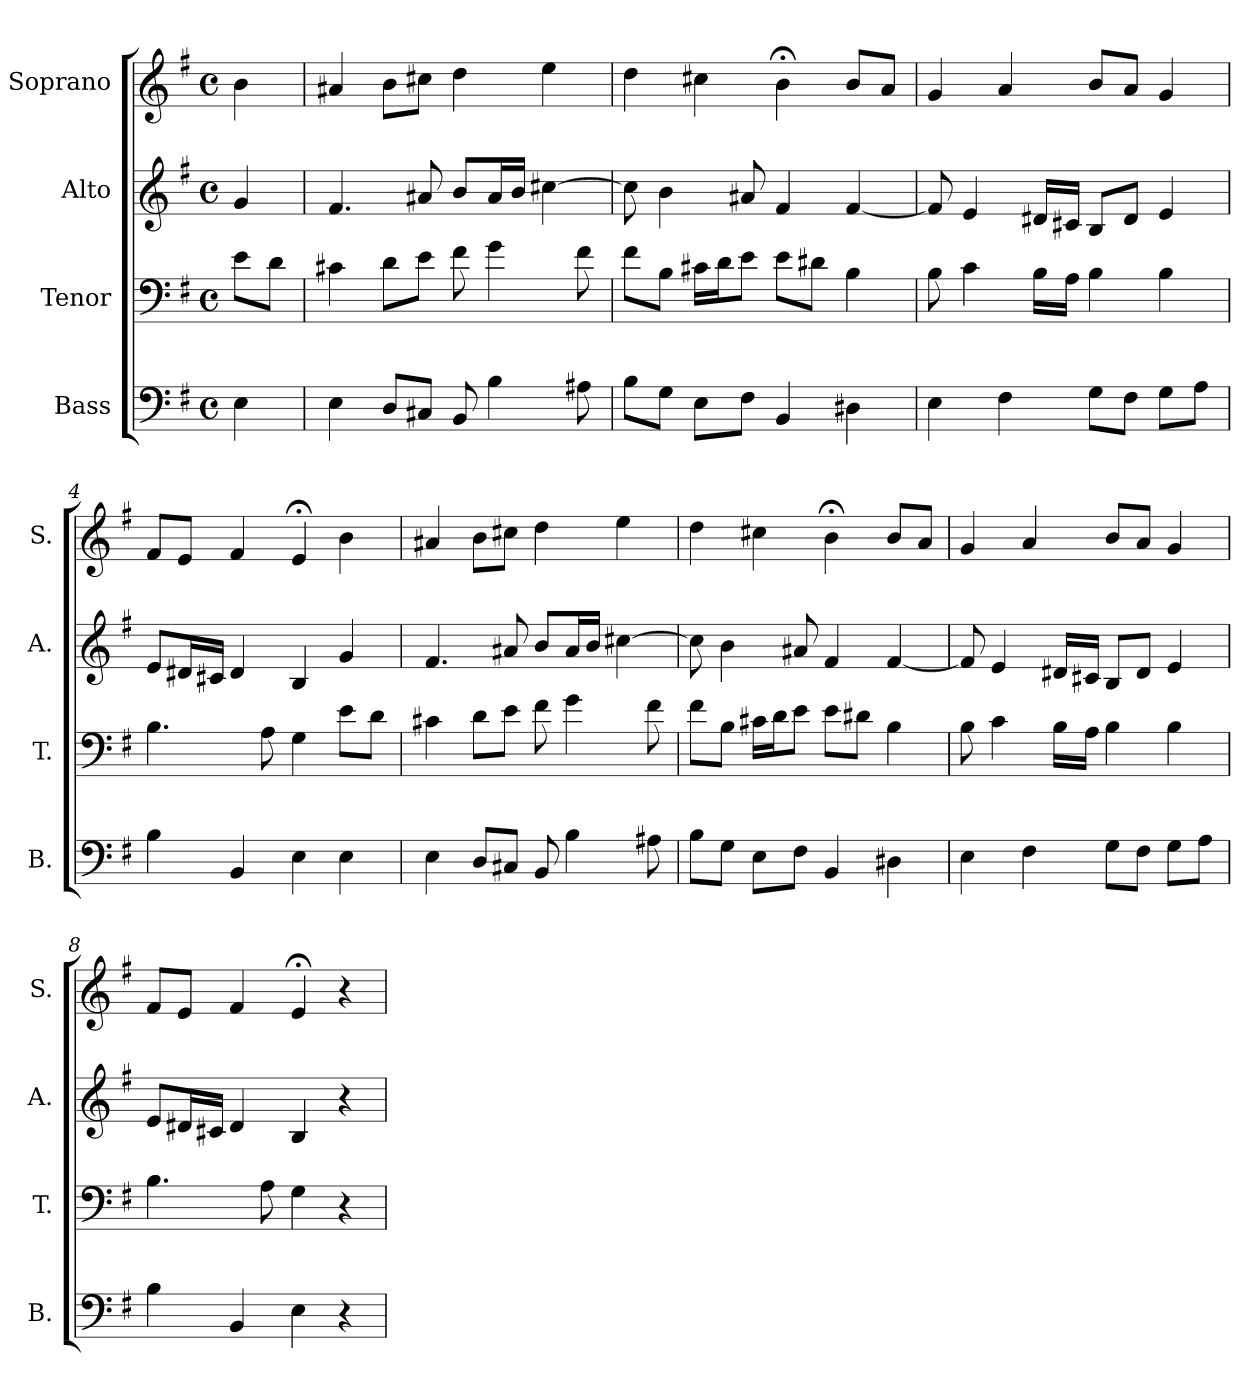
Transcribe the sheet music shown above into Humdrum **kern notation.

**kern	**kern	**kern	**kern
*part4	*part3	*part2	*part1
*staff4	*staff3	*staff2	*staff1
*I"Bass	*I"Tenor	*I"Alto	*I"Soprano
*I'B.	*I'T.	*I'A.	*I'S.
*clefF4	*clefF4	*clefG2	*clefG2
*k[f#]	*k[f#]	*k[f#]	*k[f#]
*e:	*e:	*e:	*e:
*M4/4	*M4/4	*M4/4	*M4/4
*met(c)	*met(c)	*met(c)	*met(c)
=	=	=	=
4E\	8e\L	4g/	4b\
.	8d\J	.	.
=1	=1	=1	=1
4E\	4c#X\	4.f#/	4a#X/
8D/L	8d\L	.	8b\L
8C#X/J	8e\J	8a#X/	8cc#X\J
8BB/	8f#\	8b/L	4dd\
4B\	4g\	16a#/L	.
.	.	16b/JJ	.
.	.	[4cc#X\	4ee\
8A#X\	8f#\	.	.
=2	=2	=2	=2
8B\L	8f#\L	8cc#\]	4dd\
8G\J	8B\J	4b\	.
8E\L	16c#X\LL	.	4cc#X\
.	16d\J	.	.
8F#\J	8e\J	8a#X/	.
4BB/	8e\L	4f#/	4b;<\
.	8d#X\J	.	.
4D#X\	4B\	[4f#/	8b/L
.	.	.	8a/J
=3	=3	=3	=3
4E\	8B\	8f#/]	4g/
.	4c\	4e/	.
4F#\	.	.	4a/
.	16B\LL	16d#X/LL	.
.	16A\JJ	16c#X/JJ	.
8G\L	4B\	8B/L	8b/L
8F#\J	.	8d#/J	8a/J
8G\L	4B\	4e/	4g/
8A\J	.	.	.
!!LO:LB:g=z
=4	=4	=4	=4
4B\	4.B\	8e/L	8f#/L
.	.	16d#X/L	8e/J
.	.	16c#X/JJ	.
4BB/	.	4d#/	4f#/
.	8A\	.	.
4E\	4G\	4B/	4e;</
4E\	8e\L	4g/	4b\
.	8d\J	.	.
=5	=5	=5	=5
4E\	4c#X\	4.f#/	4a#X/
8D/L	8d\L	.	8b\L
8C#X/J	8e\J	8a#X/	8cc#X\J
8BB/	8f#\	8b/L	4dd\
4B\	4g\	16a#/L	.
.	.	16b/JJ	.
.	.	[4cc#X\	4ee\
8A#X\	8f#\	.	.
=6	=6	=6	=6
8B\L	8f#\L	8cc#\]	4dd\
8G\J	8B\J	4b\	.
8E\L	16c#X\LL	.	4cc#X\
.	16d\J	.	.
8F#\J	8e\J	8a#X/	.
4BB/	8e\L	4f#/	4b;<\
.	8d#X\J	.	.
4D#X\	4B\	[4f#/	8b/L
.	.	.	8a/J
!!LO:LB:g=z
=7	=7	=7	=7
4E\	8B\	8f#/]	4g/
.	4c\	4e/	.
4F#\	.	.	4a/
.	16B\LL	16d#X/LL	.
.	16A\JJ	16c#X/JJ	.
8G\L	4B\	8B/L	8b/L
8F#\J	.	8d#/J	8a/J
8G\L	4B\	4e/	4g/
8A\J	.	.	.
=8	=8	=8	=8
4B\	4.B\	8e/L	8f#/L
.	.	16d#X/L	8e/J
.	.	16c#X/JJ	.
4BB/	.	4d#/	4f#/
.	8A\	.	.
4E\	4G\	4B/	4e;</
4r	4r	4r	4r
=	=	=	=
*-	*-	*-	*-
